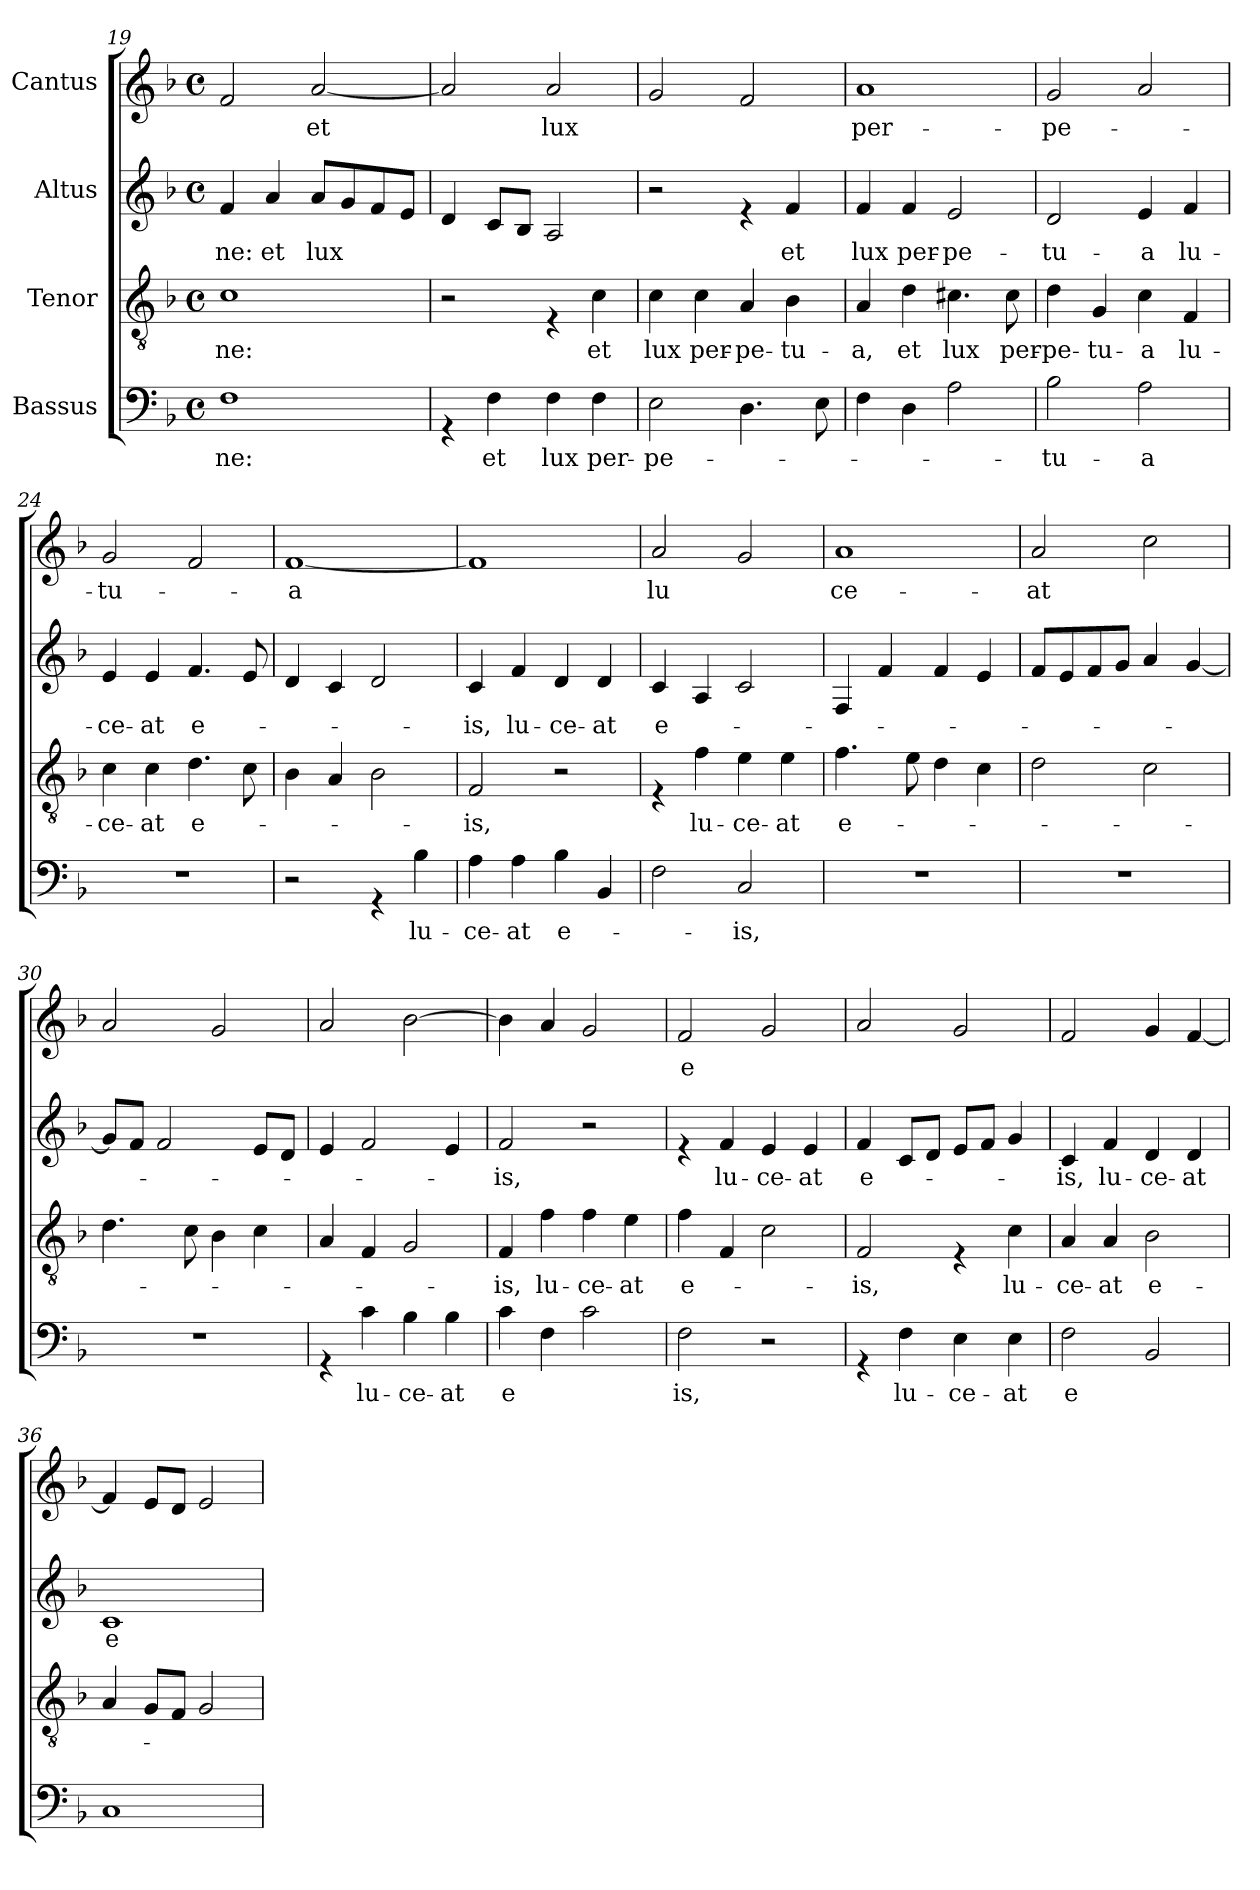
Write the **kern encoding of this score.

**kern	**text	**kern	**text	**kern	**text	**kern	**text
*part4	*part4	*part3	*part3	*part2	*part2	*part1	*part1
*staff4	*staff4	*staff3	*staff3	*staff2	*staff2	*staff1	*staff1
*I"Bassus	*	*I"Tenor	*	*I"Altus	*	*I"Cantus	*
!!LO:LB:g=z
*clefF4	*	*clefGv2	*	*clefG2	*	*clefG2	*
*k[b-]	*	*k[b-]	*	*k[b-]	*	*k[b-]	*
*F:	*	*F:	*	*F:	*	*F:	*
*M4/4	*	*M4/4	*	*M4/4	*	*M4/4	*
*met(c)	*	*met(c)	*	*met(c)	*	*met(c)	*
=19	=19	=19	=19	=19	=19	=19	=19
!	!LO:LY:b	!	!LO:LY:b	!	!LO:LY:b	!	!
1F	-ne:	1c	-ne:	4f/	-ne:	2f/	.
!	!	!	!	!	!LO:LY:b	!	!
.	.	.	.	4a/	et	.	.
!	!	!	!	!	!LO:LY:b	!	!LO:LY:b
.	.	.	.	8a/L	lux	[<2a/	et
.	.	.	.	8g/	.	.	.
.	.	.	.	8f/	.	.	.
.	.	.	.	8e/J	.	.	.
=20	=20	=20	=20	=20	=20	=20	=20
4rGG	.	2r	.	4d/	.	2a/]	.
!	!LO:LY:b	!	!	!	!	!	!
4F\	et	.	.	8c/L	.	.	.
.	.	.	.	8B-/J	.	.	.
!	!LO:LY:b	!	!	!	!	!	!LO:LY:b
4F\	lux	4rE	.	2A/	.	2a/	lux
!	!LO:LY:b	!	!LO:LY:b	!	!	!	!
4F\	per-	4c\	et	.	.	.	.
=21	=21	=21	=21	=21	=21	=21	=21
!	!LO:LY:b	!	!LO:LY:b	!	!	!	!
2E\	-pe-	4c\	lux	2r	.	2g/	.
!	!	!	!LO:LY:b	!	!	!	!
.	.	4c\	per-	.	.	.	.
!	!	!	!LO:LY:b	!	!	!	!
4.D\	.	4A/	-pe-	4re	.	2f/	.
!	!	!	!LO:LY:b	!	!LO:LY:b	!	!
.	.	4B-\	-tu-	4f/	et	.	.
8E\	.	.	.	.	.	.	.
=22	=22	=22	=22	=22	=22	=22	=22
!	!	!	!LO:LY:b	!	!LO:LY:b	!	!LO:LY:b
4F\	.	4A/	-a,	4f/	lux	1a	per-
!	!	!	!LO:LY:b	!	!LO:LY:b	!	!
4D\	.	4d\	et	4f/	per-	.	.
!	!	!	!LO:LY:b	!	!LO:LY:b	!	!
2A\	.	4.c#X\	lux	2e/	-pe-	.	.
!	!	!	!LO:LY:b	!	!	!	!
.	.	8c#\	per-	.	.	.	.
=23	=23	=23	=23	=23	=23	=23	=23
!	!LO:LY:b	!	!LO:LY:b	!	!LO:LY:b	!	!LO:LY:b
2B-\	-tu-	4d\	-pe-	2d/	-tu-	2g/	-pe-
!	!	!	!LO:LY:b	!	!	!	!
.	.	4G/	-tu-	.	.	.	.
!	!LO:LY:b	!	!LO:LY:b	!	!LO:LY:b	!	!
2A\	-a	4c\	-a	4e/	-a	2a/	.
!	!	!	!LO:LY:b	!	!LO:LY:b	!	!
.	.	4F/	lu-	4f/	lu-	.	.
!!LO:PB:g=z
=24	=24	=24	=24	=24	=24	=24	=24
!	!	!	!LO:LY:b	!	!LO:LY:b	!	!LO:LY:b
1r	.	4c\	-ce-	4e/	-ce-	2g/	-tu-
!	!	!	!LO:LY:b	!	!LO:LY:b	!	!
.	.	4c\	-at	4e/	-at	.	.
!	!	!	!LO:LY:b	!	!LO:LY:b	!	!
.	.	4.d\	e-	4.f/	e-	2f/	.
.	.	8c\	.	8e/	.	.	.
!!LO:LB:g=z
=25	=25	=25	=25	=25	=25	=25	=25
!	!	!	!	!	!	!	!LO:LY:b
2r	.	4B-\	.	4d/	.	[<1f	-a
.	.	4A/	.	4c/	.	.	.
4rGG	.	2B-\	.	2d/	.	.	.
!	!LO:LY:b	!	!	!	!	!	!
4B-\	lu-	.	.	.	.	.	.
=26	=26	=26	=26	=26	=26	=26	=26
!	!LO:LY:b	!	!LO:LY:b	!	!LO:LY:b	!	!
4A\	-ce-	2F/	-is,	4c/	-is,	1f]	.
!	!LO:LY:b	!	!	!	!LO:LY:b	!	!
4A\	-at	.	.	4f/	lu-	.	.
!	!LO:LY:b	!	!	!	!LO:LY:b	!	!
4B-\	e-	2r	.	4d/	-ce-	.	.
!	!	!	!	!	!LO:LY:b	!	!
4BB-/	.	.	.	4d/	-at	.	.
=27	=27	=27	=27	=27	=27	=27	=27
!	!	!	!	!	!LO:LY:b	!	!LO:LY:b
2F\	.	4rE	.	4c/	e-	2a/	lu
!	!	!	!LO:LY:b	!	!	!	!
.	.	4f\	lu-	4A/	.	.	.
!	!LO:LY:b	!	!LO:LY:b	!	!	!	!
2C/	-is,	4e\	-ce-	2c/	.	2g/	.
!	!	!	!LO:LY:b	!	!	!	!
.	.	4e\	-at	.	.	.	.
=28	=28	=28	=28	=28	=28	=28	=28
!	!	!	!LO:LY:b	!	!	!	!LO:LY:b
1r	.	4.f\	e-	4F/	.	1a	ce-
.	.	.	.	4f/	.	.	.
.	.	8e\	.	.	.	.	.
.	.	4d\	.	4f/	.	.	.
.	.	4c\	.	4e/	.	.	.
=29	=29	=29	=29	=29	=29	=29	=29
!	!	!	!	!	!	!	!LO:LY:b
1r	.	2d\	.	8f/L	.	2a/	-at
.	.	.	.	8e/	.	.	.
.	.	.	.	8f/	.	.	.
.	.	.	.	8g/J	.	.	.
.	.	2c\	.	4a/	.	2cc\	.
.	.	.	.	[<4g/	.	.	.
=30	=30	=30	=30	=30	=30	=30	=30
1r	.	4.d\	.	8g/L]	.	2a/	.
.	.	.	.	8f/J	.	.	.
.	.	.	.	2f/	.	.	.
.	.	8c\	.	.	.	.	.
.	.	4B-\	.	.	.	2g/	.
.	.	4c\	.	8e/L	.	.	.
.	.	.	.	8d/J	.	.	.
!!LO:LB:g=z
=31	=31	=31	=31	=31	=31	=31	=31
4rGG	.	4A/	.	4e/	.	2a/	.
!	!LO:LY:b	!	!	!	!	!	!
4c\	lu-	4F/	.	2f/	.	.	.
!	!LO:LY:b	!	!	!	!	!	!
4B-\	-ce-	2G/	.	.	.	[>2b-\	.
!	!LO:LY:b	!	!	!	!	!	!
4B-\	-at	.	.	4e/	.	.	.
=32	=32	=32	=32	=32	=32	=32	=32
!	!LO:LY:b	!	!LO:LY:b	!	!LO:LY:b	!	!
4c\	e	4F/	-is,	2f/	-is,	4b-\]	.
!	!	!	!LO:LY:b	!	!	!	!
4F\	.	4f\	lu-	.	.	4a/	.
!	!	!	!LO:LY:b	!	!	!	!
2c\	.	4f\	-ce-	2r	.	2g/	.
!	!	!	!LO:LY:b	!	!	!	!
.	.	4e\	-at	.	.	.	.
=33	=33	=33	=33	=33	=33	=33	=33
!	!LO:LY:b	!	!LO:LY:b	!	!	!	!LO:LY:b
2F\	is,	4f\	e-	4re	.	2f/	e
!	!	!	!	!	!LO:LY:b	!	!
.	.	4F/	.	4f/	lu-	.	.
!	!	!	!	!	!LO:LY:b	!	!
2r	.	2c\	.	4e/	-ce-	2g/	.
!	!	!	!	!	!LO:LY:b	!	!
.	.	.	.	4e/	-at	.	.
=34	=34	=34	=34	=34	=34	=34	=34
!	!	!	!LO:LY:b	!	!LO:LY:b	!	!
4rGG	.	2F/	-is,	4f/	e-	2a/	.
!	!LO:LY:b	!	!	!	!	!	!
4F\	lu-	.	.	8c/L	.	.	.
.	.	.	.	8d/J	.	.	.
!	!LO:LY:b	!	!	!	!	!	!
4E\	-ce-	4rE	.	8e/L	.	2g/	.
.	.	.	.	8f/J	.	.	.
!	!LO:LY:b	!	!LO:LY:b	!	!	!	!
4E\	-at	4c\	lu-	4g/	.	.	.
=35	=35	=35	=35	=35	=35	=35	=35
!	!LO:LY:b	!	!LO:LY:b	!	!LO:LY:b	!	!
2F\	e	4A/	-ce-	4c/	-is,	2f/	.
!	!	!	!LO:LY:b	!	!LO:LY:b	!	!
.	.	4A/	-at	4f/	lu-	.	.
!	!	!	!LO:LY:b	!	!LO:LY:b	!	!
2BB-/	.	2B-\	e-	4d/	-ce-	4g/	.
!	!	!	!	!	!LO:LY:b	!	!
.	.	.	.	4d/	-at	[<4f/	.
=36	=36	=36	=36	=36	=36	=36	=36
!	!	!	!	!	!LO:LY:b	!	!
1C	.	4A/	.	1c	e-	4f/]	.
.	.	8G/L	.	.	.	8e/L	.
.	.	8F/J	.	.	.	8d/J	.
.	.	2G/	.	.	.	2e/	.
=	=	=	=	=	=	=	=
*-	*-	*-	*-	*-	*-	*-	*-
